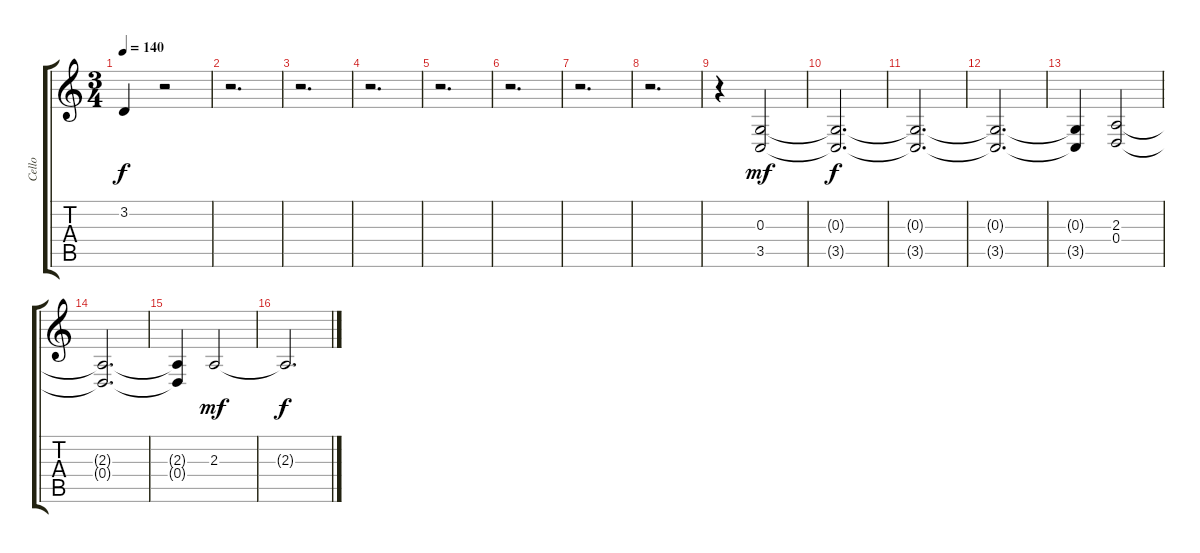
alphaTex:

\track ("Cello" "Cello") {instrument cello}
\staff {score tabs}
\tuning (E4 B3 G3 D3 A2 E2) {hide}
\ts (3 4)
\tempo 140
\clef g2
\ks c
3.2{t}.4{dy f} r.2 |
r.2{d} |
r.2{d} |
r.2{d} |
r.2{d} |
r.2{d} |
r.2{d} |
r.2{d} |
r.4 (0.3 3.5).2{dy mf} |
(0.3{t} 3.5{t}).2{d dy f} |
(0.3{t} 3.5{t}).2{d} |
(0.3{t} 3.5{t}).2{d} |
(0.3{t} 3.5{t}).4 (2.3 0.4).2 |
(2.3{t} 0.4{t}).2{d} |
(2.3{t} 0.4{t}).4 2.3.2{dy mf} |
2.3{t}.2{d dy f}
